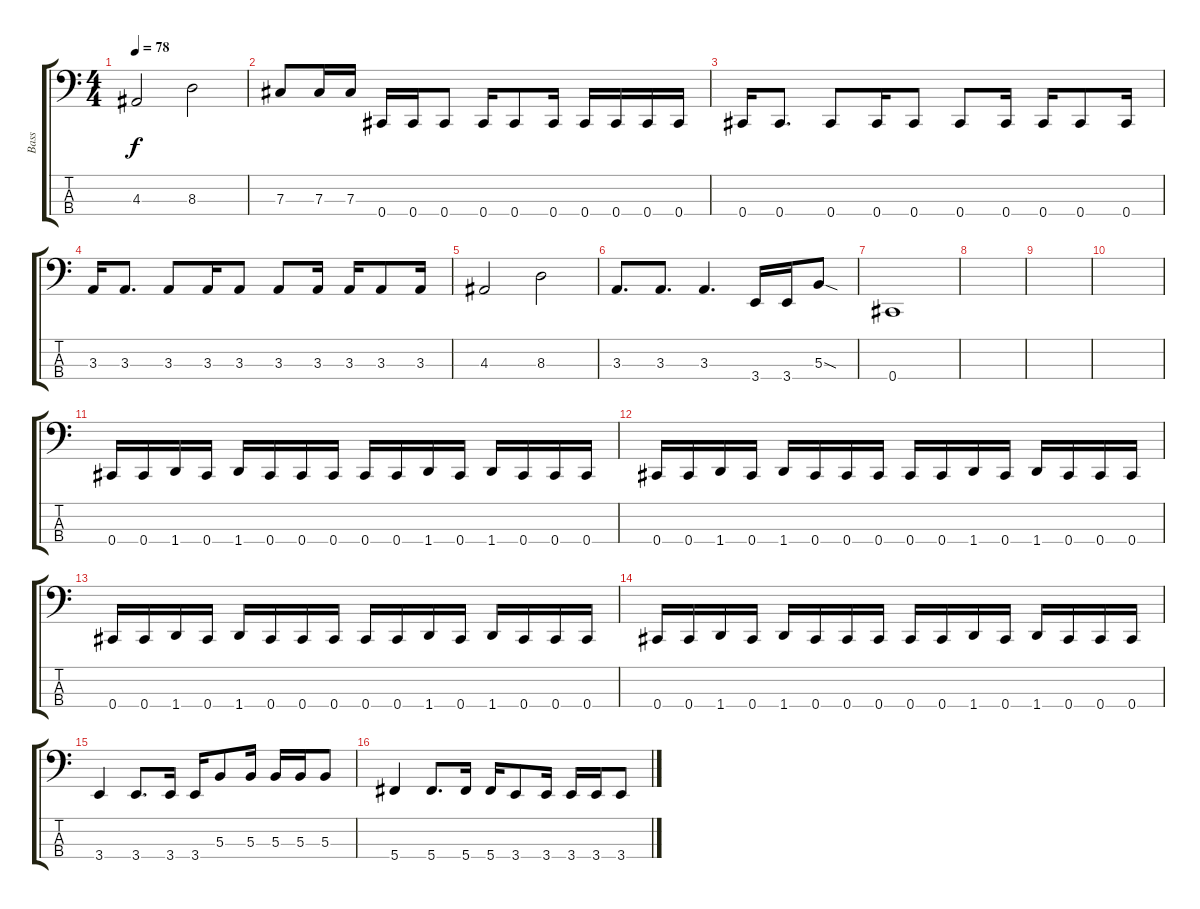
\track ("Bass" "Bass") {instrument electricbassfinger}
\staff {score tabs}
\tuning (E2 B1 Gb1 Db1) {hide}
\ts (4 4)
\tempo 78
\clef f4
\ks c
4.3.2{dy f} 8.3.2 |
7.3.8 7.3.16 7.3.16 0.4.16 0.4.16 0.4.8 0.4.16 0.4.8 0.4.16 0.4.16 0.4.16 0.4.16 0.4.16 |
0.4.16 0.4.8{d} 0.4.8 0.4.16 0.4.8 0.4.8 0.4.16 0.4.16 0.4.8 0.4.16 |
3.3.16 3.3.8{d} 3.3.8 3.3.16 3.3.8 3.3.8 3.3.16 3.3.16 3.3.8 3.3.16 |
4.3.2 8.3.2 |
3.3.8{d} 3.3.8{d} 3.3.4{d} 3.4.16 3.4.16 5.3{sod}.8 |
0.4.1 |
|
|
|
0.4.16 0.4.16 1.4.16 0.4.16 1.4.16 0.4.16 0.4.16 0.4.16 0.4.16 0.4.16 1.4.16 0.4.16 1.4.16 0.4.16 0.4.16 0.4.16 |
0.4.16 0.4.16 1.4.16 0.4.16 1.4.16 0.4.16 0.4.16 0.4.16 0.4.16 0.4.16 1.4.16 0.4.16 1.4.16 0.4.16 0.4.16 0.4.16 |
0.4.16 0.4.16 1.4.16 0.4.16 1.4.16 0.4.16 0.4.16 0.4.16 0.4.16 0.4.16 1.4.16 0.4.16 1.4.16 0.4.16 0.4.16 0.4.16 |
0.4.16 0.4.16 1.4.16 0.4.16 1.4.16 0.4.16 0.4.16 0.4.16 0.4.16 0.4.16 1.4.16 0.4.16 1.4.16 0.4.16 0.4.16 0.4.16 |
3.4.4 3.4.8{d} 3.4.16 3.4.16 5.3.8 5.3.16 5.3.16 5.3.16 5.3.8 |
5.4.4 5.4.8{d} 5.4.16 5.4.16 3.4.8 3.4.16 3.4.16 3.4.16 3.4.8
